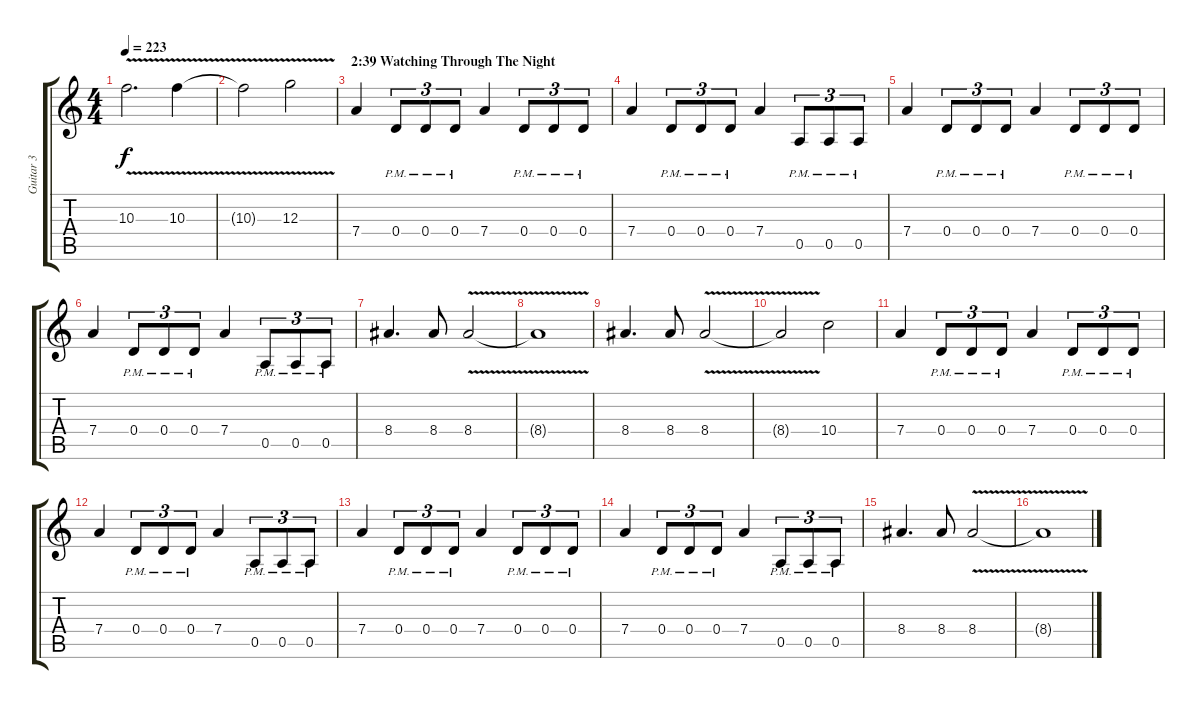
\track ("Guitar 3" "Guitar 3") {instrument distortionguitar}
\staff {score tabs}
\tuning (E4 B3 G3 D3 A2 E2) {hide}
\ts (4 4)
\tempo 223
\clef g2
\ks c
10.3{v}.2{d dy f} 10.3{v}.4 |
10.3{t}.2 12.3{v}.2 |
\section ("" "2:39 Watching Through The Night")
7.4.4 0.4{pm}.8{tu (3 2)} 0.4{pm}.8{tu (3 2)} 0.4{pm}.8{tu (3 2)} 7.4.4 0.4{pm}.8{tu (3 2)} 0.4{pm}.8{tu (3 2)} 0.4{pm}.8{tu (3 2)} |
7.4.4 0.4{pm}.8{tu (3 2)} 0.4{pm}.8{tu (3 2)} 0.4{pm}.8{tu (3 2)} 7.4.4 0.5{pm}.8{tu (3 2)} 0.5{pm}.8{tu (3 2)} 0.5{pm}.8{tu (3 2)} |
7.4.4 0.4{pm}.8{tu (3 2)} 0.4{pm}.8{tu (3 2)} 0.4{pm}.8{tu (3 2)} 7.4.4 0.4{pm}.8{tu (3 2)} 0.4{pm}.8{tu (3 2)} 0.4{pm}.8{tu (3 2)} |
7.4.4 0.4{pm}.8{tu (3 2)} 0.4{pm}.8{tu (3 2)} 0.4{pm}.8{tu (3 2)} 7.4.4 0.5{pm}.8{tu (3 2)} 0.5{pm}.8{tu (3 2)} 0.5{pm}.8{tu (3 2)} |
8.4.4{d} 8.4.8 8.4{v}.2 |
8.4{t}.1 |
8.4.4{d} 8.4.8 8.4{v}.2 |
8.4{t}.2 10.4.2 |
7.4.4 0.4{pm}.8{tu (3 2)} 0.4{pm}.8{tu (3 2)} 0.4{pm}.8{tu (3 2)} 7.4.4 0.4{pm}.8{tu (3 2)} 0.4{pm}.8{tu (3 2)} 0.4{pm}.8{tu (3 2)} |
7.4.4 0.4{pm}.8{tu (3 2)} 0.4{pm}.8{tu (3 2)} 0.4{pm}.8{tu (3 2)} 7.4.4 0.5{pm}.8{tu (3 2)} 0.5{pm}.8{tu (3 2)} 0.5{pm}.8{tu (3 2)} |
7.4.4 0.4{pm}.8{tu (3 2)} 0.4{pm}.8{tu (3 2)} 0.4{pm}.8{tu (3 2)} 7.4.4 0.4{pm}.8{tu (3 2)} 0.4{pm}.8{tu (3 2)} 0.4{pm}.8{tu (3 2)} |
7.4.4 0.4{pm}.8{tu (3 2)} 0.4{pm}.8{tu (3 2)} 0.4{pm}.8{tu (3 2)} 7.4.4 0.5{pm}.8{tu (3 2)} 0.5{pm}.8{tu (3 2)} 0.5{pm}.8{tu (3 2)} |
8.4.4{d} 8.4.8 8.4{v}.2 |
8.4{t}.1
